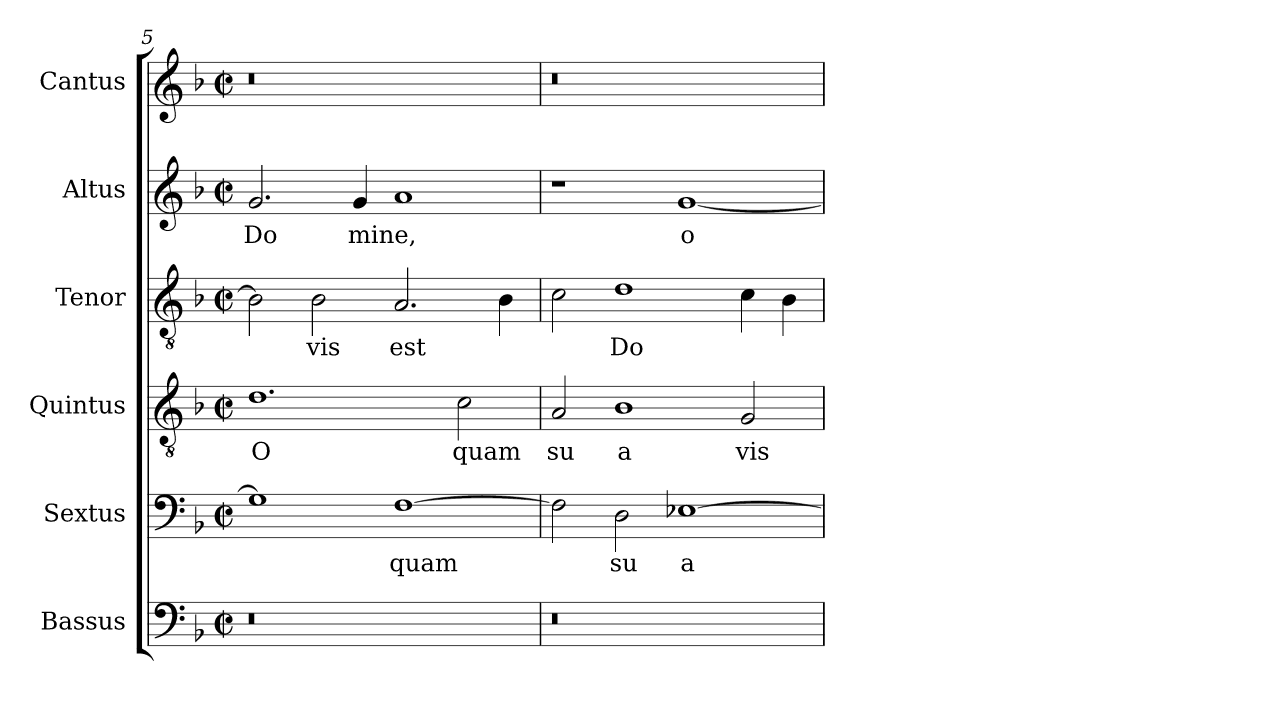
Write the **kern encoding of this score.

**kern	**kern	**text	**kern	**text	**kern	**text	**kern	**text	**kern
*part6	*part5	*part5	*part4	*part4	*part3	*part3	*part2	*part2	*part1
*staff6	*staff5	*staff5	*staff4	*staff4	*staff3	*staff3	*staff2	*staff2	*staff1
*I"Bassus	*I"Sextus	*	*I"Quintus	*	*I"Tenor	*	*I"Altus	*	*I"Cantus
*clefF4	*clefF4	*	*clefGv2	*	*clefGv2	*	*clefG2	*	*clefG2
*k[b-]	*k[b-]	*	*k[b-]	*	*k[b-]	*	*k[b-]	*	*k[b-]
*F:	*F:	*	*F:	*	*F:	*	*F:	*	*F:
*M2/2	*M2/2	*	*M2/2	*	*M2/2	*	*M2/2	*	*M2/2
*met(c|)	*met(c|)	*	*met(c|)	*	*met(c|)	*	*met(c|)	*	*met(c|)
=5	=5	=5	=5	=5	=5	=5	=5	=5	=5
!	!	!LO:LY:b:cj	!	!LO:LY:b:cj	!	!LO:LY:b:cj	!	!LO:LY:b:cj	!
0r	1G]	.	1.d	O	2B-\]	.	2.g/	Do	0r
!	!	!	!	!	!	!LO:LY:b:cj	!	!	!
.	.	.	.	.	2B-\	vis	.	.	.
!	!	!	!	!	!	!	!	!LO:LY:b:cj	!
.	.	.	.	.	.	.	4g/	mine,	.
!	!	!LO:LY:b:cj	!	!	!	!LO:LY:b:cj	!	!LO:LY:b:cj	!
.	[>1F	quam	.	.	2.A/	est	1a	.	.
!	!	!	!	!LO:LY:b:cj	!	!	!	!	!
.	.	.	2c\	quam	.	.	.	.	.
!	!	!	!	!	!	!LO:LY:b:cj	!	!	!
.	.	.	.	.	4B-\	.	.	.	.
=6	=6	=6	=6	=6	=6	=6	=6	=6	=6
!	!	!LO:LY:b:cj	!	!LO:LY:b:cj	!	!LO:LY:b:cj	!	!	!
0r	2F\]	.	2A/	su	2c\	.	1r	.	0r
!	!	!LO:LY:b:cj	!	!LO:LY:b:cj	!	!LO:LY:b:cj	!	!	!
.	2D\	su	1B-	a	1d	Do	.	.	.
!	!	!LO:LY:b:cj	!	!	!	!	!	!LO:LY:b:cj	!
.	[>1E-X	a	.	.	.	.	[<1g	o	.
!	!	!	!	!LO:LY:b:cj	!	!LO:LY:b:cj	!	!	!
.	.	.	2G/	vis	4c\	.	.	.	.
!	!	!	!	!	!	!LO:LY:b:cj	!	!	!
.	.	.	.	.	4B-\	.	.	.	.
=	=	=	=	=	=	=	=	=	=
*-	*-	*-	*-	*-	*-	*-	*-	*-	*-
